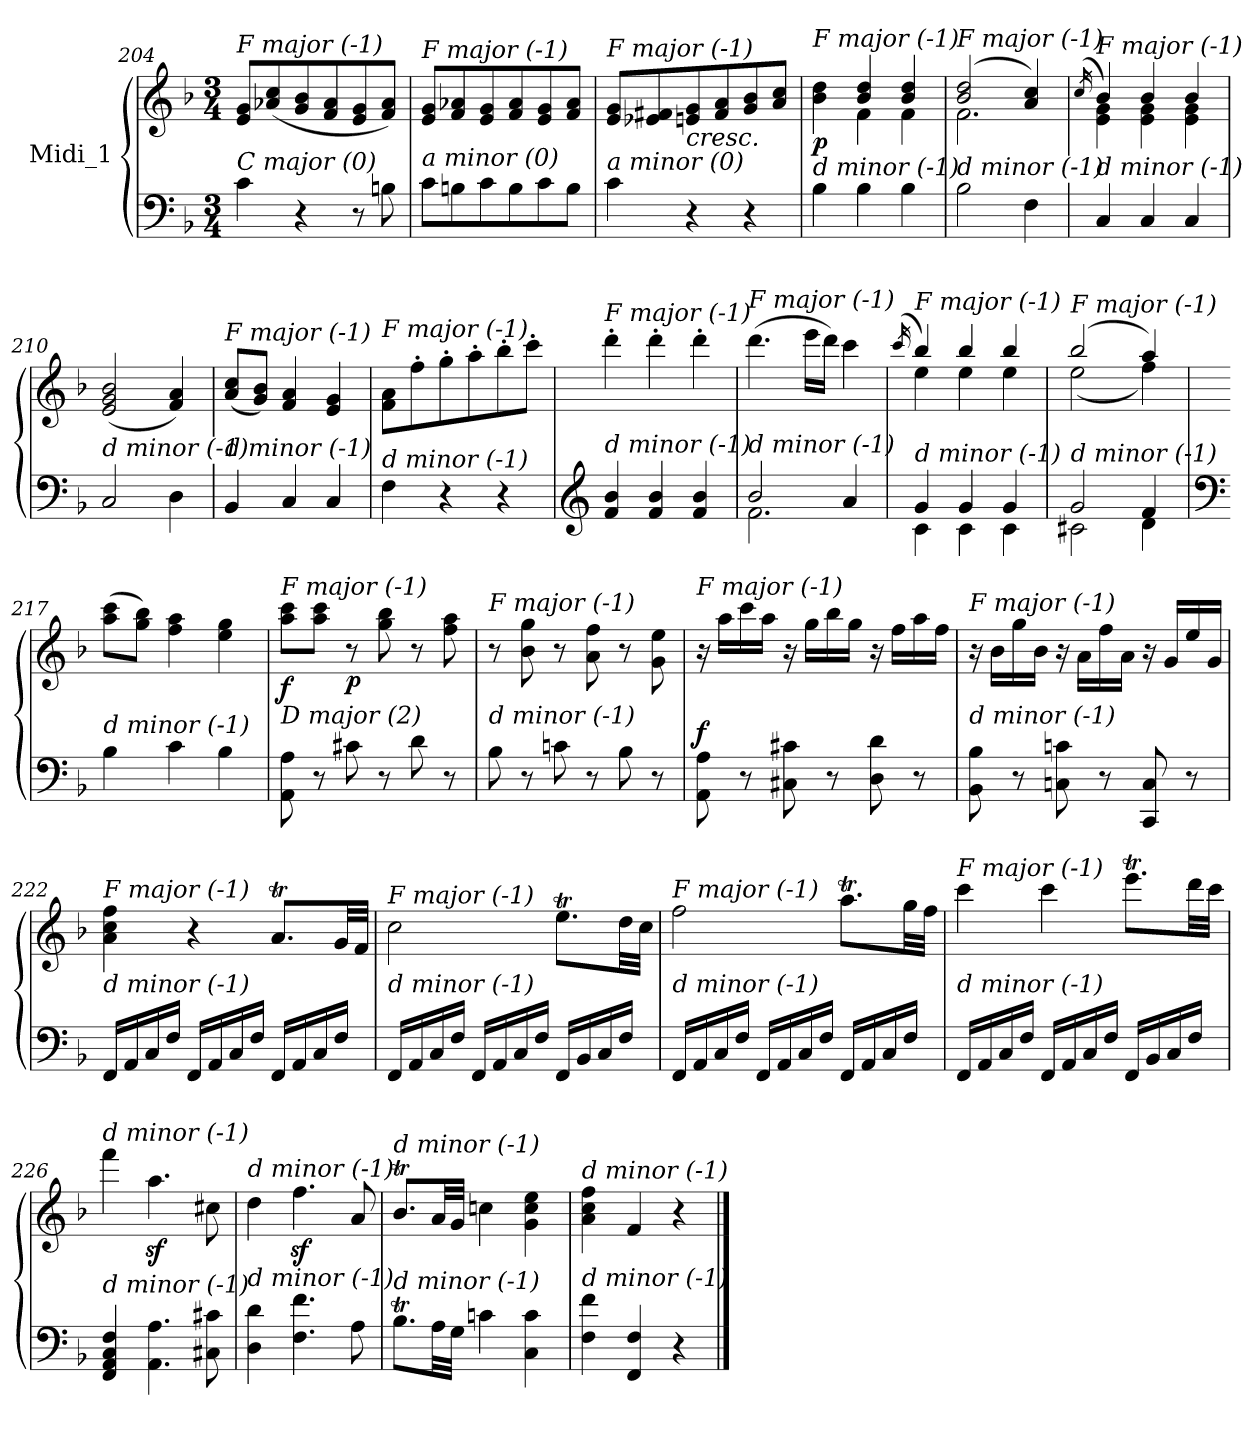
**kern	**kern	**dynam
*part1	*part1	*part1
*staff2	*staff1	*staff1/2
*I"Midi_1	*	*
*clefF4	*clefG2	*
*k[b-]	*k[b-]	*
*F:	*F:	*
*M3/4	*M3/4	*
=204	=204	=204
*^	*	*
!	!	!LO:TX:i:t=F major (-1)	!
!LO:TX:i:t=C major (0)	!	!	!
2ryy	4c\	8e/ 8g/L	.
.	.	(8a-X/ 8cc/	.
.	4r	8g/ 8b-/	.
.	.	8f/ 8a-/	.
4ryy	8r	8e/ 8g/	.
.	8Bn\	8f/ 8a-/J)	.
=205	=205	=205	=205
!	!	!LO:TX:i:t=F major (-1)	!
!LO:TX:i:t=a minor (0)	!	!	!
2ryy	8c\L	8e/ 8g/L	.
.	8Bn\	8f/ 8a-X/	.
.	8c\	8e/ 8g/	.
.	8B\	8f/ 8a-/	.
4ryy	8c\	8e/ 8g/	.
.	8B\J	8f/ 8a-/J	.
=206	=206	=206	=206
!	!	!LO:TX:i:t=F major (-1)	!
!LO:TX:i:t=a minor (0)	!	!	!
2ryy	4c\	8e/ 8g/L	.
.	.	8e-Xi/ 8f#X/	.
!	!LO:TX:a:i:t=cresc.	!	!
.	4r	8e/ 8g/	.
.	.	8f#/ 8a/	.
4ryy	4r	8g/ 8b-j/	.
.	.	8a/ 8cc/J	.
=207	=207	=207	=207
*	*	*^	*
!	!	!LO:TX:i:t=F major (-1)	!	!
!LO:TX:i:t=d minor (-1)	!	!	!	!
!	!	!	!	!LO:DY:b
4ryy	4B-\	4b-\ 4dd\	4ryy	p
2ryy	4B-\	4b-/ 4dd/	4f\	.
.	4B-\	4b-/ 4dd/	4f\	.
!!LO:LB:g=z	!!
=208	=208	=208	=208	=208
!	!	!LO:TX:i:t=F major (-1)	!	!
!LO:TX:i:t=d minor (-1)	!	!	!	!
2B-\	2ryy	(>2b-/ 2dd/	2.f\	.
4F\	4ryy	4a/ 4cc/)	.	.
=209	=209	=209	=209	=209
.	.	(16qcc/	.	.
!	!	!LO:TX:i:t=F major (-1)	!	!
!LO:TX:i:t=d minor (-1)	!	!	!	!
4C/	2ryy	4b-/)	4e\ 4g\	.
4C/	.	4b-/	4e\ 4g\	.
4C/	4ryy	4b-/	4e\ 4g\	.
=210	=210	=210	=210	=210
*	*^	*	*	*
!	!	!	!LO:TX:i:t=F major (-1)	!	!
!LO:TX:i:t=d minor (-1)	!	!	!	!	!
*	*	*	*v	*v	*
2ryy	2C/	2ryy	(2e/ 2g/ 2b-/	.
4ryy	4D\	4ryy	4f/ 4a/)	.
=211	=211	=211	=211	=211
!	!	!	!LO:TX:i:t=F major (-1)	!
!LO:TX:i:t=d minor (-1)	!	!	!	!
2ryy	4BB-/	2ryy	(8a/ 8cc/L	.
.	.	.	8g/ 8b-/J)	.
.	4C/	.	4f/ 4a/	.
4ryy	4C/	4ryy	4e/ 4g/	.
=212	=212	=212	=212	=212
!	!	!	!LO:TX:i:t=F major (-1)	!
!LO:TX:i:t=d minor (-1)	!	!	!	!
2ryy	4F\	2ryy	8f\ 8a\L	.
.	.	.	8ff'\	.
.	4r	.	8gg'\	.
.	.	.	8aa'\	.
4ryy	4r	4ryy	8bb-'\	.
.	.	.	8ccc'\J	.
=213	=213	=213	=213	=213
*clefG2	*	*	*	*
!	!	!	!LO:TX:i:t=F major (-1)	!
!LO:TX:i:t=d minor (-1)	!	!	!	!
2ryy	4f/ 4b-/	2ryy	4ddd'\	.
.	4f/ 4b-/	.	4ddd'\	.
4ryy	4f/ 4b-/	4ryy	4ddd'\	.
=214	=214	=214	=214	=214
!	!	!	!LO:TX:i:t=F major (-1)	!
!LO:TX:i:t=d minor (-1)	!	!	!	!
2ryy	2b-/	2.f\	(>4.ddd\	.
.	.	.	16eee\LL	.
.	.	.	16ddd\JJ)	.
4ryy	4a/	.	4ccc\	.
*v	*v	*v	*	*
!!LO:LB:g=z
=215	=215	=215
.	(16qccc/	.
*^	*^	*
!	!	!LO:TX:i:t=F major (-1)	!	!
!LO:TX:i:t=d minor (-1)	!	!	!	!
4g/	4c\	4bb-/)	4ee\	.
4g/	4c\	4bb-/	4ee\	.
4g/	4c\	4bb-/	4ee\	.
=216	=216	=216	=216	=216
!	!	!LO:TX:i:t=F major (-1)	!	!
!LO:TX:i:t=d minor (-1)	!	!	!	!
2g/	2c#X\	(>2bb-/	(2ee\	.
4f/	4d\	4aa/)	4ff\)	.
*v	*v	*	*	*
*	*v	*v	*
=217	=217	=217
*clefF4	*	*
*^	*^	*
*	*^	*	*	*
!	!	!	!LO:TX:i:t=F major (-1)	!	!
!LO:TX:i:t=d minor (-1)	!	!	!	!	!
*	*	*	*v	*v	*
2ryy	4B-\	2ryy	(>8aa\ 8ccc\L	.
.	.	.	8gg\ 8bb-\J)	.
.	4c\	.	4ff\ 4aa\	.
4ryy	4B-\	4ryy	4ee\ 4gg\	.
=218	=218	=218	=218	=218
!	!	!	!LO:TX:i:t=F major (-1)	!
!LO:TX:i:t=D major (2)	!	!	!	!
!	!	!	!	!LO:DY:b
2ryy	8AA\ 8A\	2ryy	8aa\ 8ccc\L	f
.	8r	.	8aa\ 8ccc\J	.
!	!	!	!	!LO:DY:b
.	8c#X\	.	8r	p
.	8r	.	8gg\ 8bb-\	.
4ryy	8d\	4ryy	8r	.
.	8r	.	8ff\ 8aa\	.
=219	=219	=219	=219	=219
!	!	!	!LO:TX:i:t=F major (-1)	!
!LO:TX:i:t=d minor (-1)	!	!	!	!
2ryy	8B-\	2ryy	8r	.
.	8r	.	8b-\ 8gg\	.
.	8cnj\	.	8r	.
.	8r	.	8a\ 8ff\	.
4ryy	8B-\	4ryy	8r	.
.	8r	.	8g\ 8ee\	.
*	*v	*v	*	*
!!LO:LB:g=z
=220	=220	=220	=220
!	!	!LO:TX:i:t=F major (-1)	!
!LO:TX:i:t=D major (2)	!	!	!
!	!	!	!LO:DY:a=2
*v	*v	*	*
8AA\ 8A\	16r	f
.	16aa\LL	.
8r	16ccc\	.
.	16aa\JJ	.
8C#X\ 8c#X\	16r	.
.	16gg\LL	.
8r	16bb-\	.
.	16gg\JJ	.
8D\ 8d\	16r	.
.	16ff\LL	.
8r	16aa\	.
.	16ff\JJ	.
=221	=221	=221
!	!LO:TX:i:t=F major (-1)	!
!LO:TX:i:t=d minor (-1)	!	!
8BB-\ 8B-\	16r	.
.	16b-\LL	.
8r	16gg\	.
.	16b-\JJ	.
8Cnj\ 8cnj\	16r	.
.	16a\LL	.
8r	16ff\	.
.	16a\JJ	.
8CC/ 8C/	16r	.
.	16g/LL	.
8r	16ee/	.
.	16g/JJ	.
=222	=222	=222
!	!LO:TX:i:t=F major (-1)	!
!LO:TX:i:t=d minor (-1)	!	!
16FF/LL	4a\ 4cc\ 4ff\	.
16AA/	.	.
16C/	.	.
16F/JJ	.	.
16FF/LL	4r	.
16AA/	.	.
16C/	.	.
16F/JJ	.	.
16FF/LL	8.at/L	.
16AA/	.	.
16C/	.	.
16F/JJ	32g/LL	.
.	32f/JJJ	.
!!LO:LB:g=z
=223	=223	=223
!	!LO:TX:i:t=F major (-1)	!
!LO:TX:i:t=d minor (-1)	!	!
16FF/LL	2cc\	.
16AA/	.	.
16C/	.	.
16F/JJ	.	.
16FF/LL	.	.
16AA/	.	.
16C/	.	.
16F/JJ	.	.
16FF/LL	8.eet\L	.
16BB-/	.	.
16C/	.	.
16F/JJ	32dd\LL	.
.	32cc\JJJ	.
=224	=224	=224
!	!LO:TX:i:t=F major (-1)	!
!LO:TX:i:t=d minor (-1)	!	!
16FF/LL	2ff\	.
16AA/	.	.
16C/	.	.
16F/JJ	.	.
16FF/LL	.	.
16AA/	.	.
16C/	.	.
16F/JJ	.	.
16FF/LL	8.aat\L	.
16AA/	.	.
16C/	.	.
16F/JJ	32gg\LL	.
.	32ff\JJJ	.
=225	=225	=225
!	!LO:TX:i:t=F major (-1)	!
!LO:TX:i:t=d minor (-1)	!	!
16FF/LL	4ccc\	.
16AA/	.	.
16C/	.	.
16F/JJ	.	.
16FF/LL	4ccc\	.
16AA/	.	.
16C/	.	.
16F/JJ	.	.
16FF/LL	8.eeet\L	.
16BB-/	.	.
16C/	.	.
16F/JJ	32ddd\LL	.
.	32ccc\JJJ	.
!!LO:PB:g=z
=226	=226	=226
!	!LO:TX:i:t=d minor (-1)	!
!LO:TX:i:t=d minor (-1)	!	!
4FF/ 4AA/ 4C/ 4F/	4fff\	.
4.AA\ 4.A\	4.aaz<\	.
8C#X\ 8c#X\	8cc#X\	.
=227	=227	=227
!	!LO:TX:i:t=d minor (-1)	!
!LO:TX:i:t=d minor (-1)	!	!
4D\ 4d\	4dd\	.
4.F\ 4.f\	4.ffz<\	.
8A\	8a/	.
=228	=228	=228
!	!LO:TX:i:t=d minor (-1)	!
!LO:TX:i:t=d minor (-1)	!	!
8.B-T\L	8.b-T/L	.
32A\LL	32a/LL	.
32G\JJJ	32g/JJJ	.
4cnj\	4ccnj\	.
4C\ 4c\	4g\ 4cc\ 4ee\	.
=229	=229	=229
!	!LO:TX:i:t=d minor (-1)	!
!LO:TX:i:t=d minor (-1)	!	!
4F\ 4f\	4a\ 4cc\ 4ff\	.
4FF/ 4F/	4f/	.
4r	4r	.
==	==	==
*-	*-	*-
